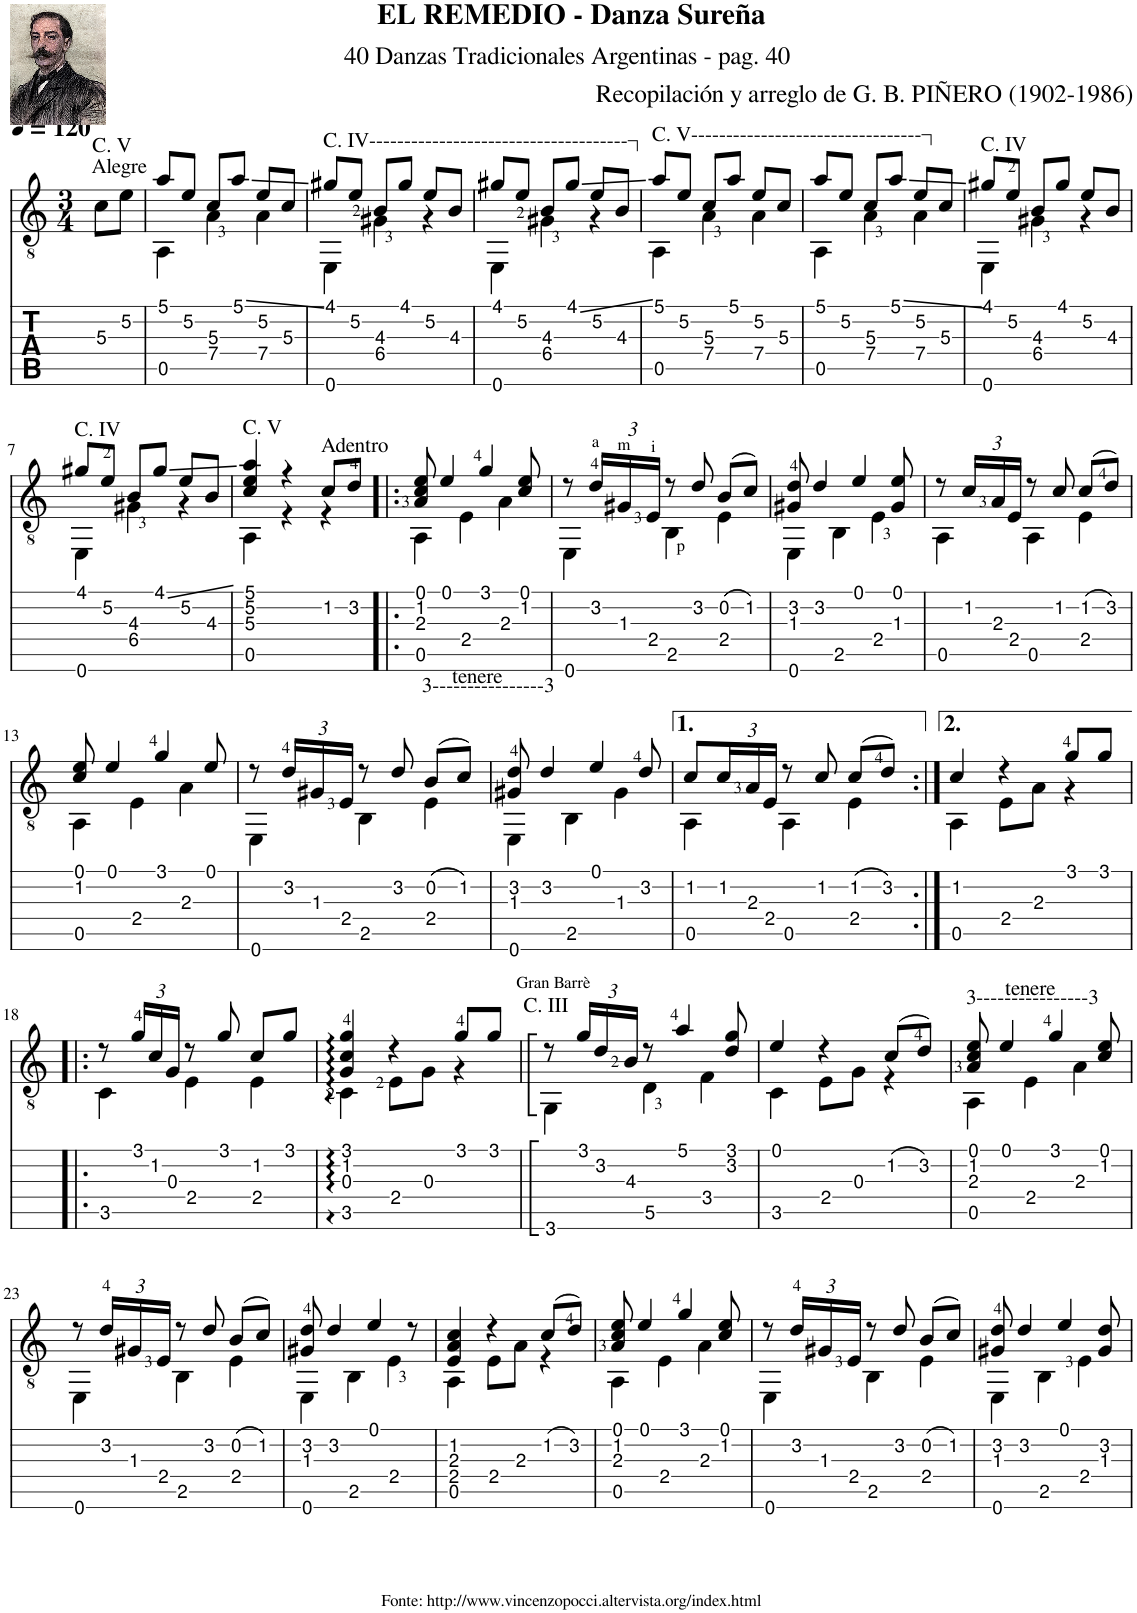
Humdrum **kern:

**kern	**kern
*part1	*part1
*staff2	*staff1
*I"Guitar	*
*I'Guit.	*
*stria6	*
*	*clefGv2
*k[]	*k[]
*M3/4	*M3/4
*MM120	*MM120
=	=
!	!LO:TX:a:t=Alegre
8cL	8c\L
8eJ	8e\J
=1	=1
*^	*^
!	!	!LO:TX:a:t=C. V	!
8aL	4AA	8a/L	4AA\
8eJ	.	8e/J	.
8cL	4A	8c/L	4A\
8aJ	.	8a/J	.
8eL	4A	8e/L	4A\
8cJ	.	8c/J	.
=2	=2	=2	=2
!	!	!LO:TX:a:t=C. IV-------------------------------------┐	!
8g#L	4EE	8g#X/L	4EE\
8eJ	.	8e/J	.
8BL	4G#	8B/L	4G#X\
8g#J	.	8g#/J	.
8eL	4r	8e/L	4r
8BJ	.	8B/J	.
=3	=3	=3	=3
8g#XL	4EE	8g#X/L	4EE\
8eJ	.	8e/J	.
8BL	4G#X	8B/L	4G#X\
8g#J	.	8g#/J	.
8eL	4r	8e/L	4r
8BJ	.	8B/J	.
=4	=4	=4	=4
!	!	!LO:TX:a:t=C. V---------------------------------┐	!
8aL	4AA	8a/L	4AA\
8eJ	.	8e/J	.
8cL	4A	8c/L	4A\
8aJ	.	8a/J	.
8eL	4A	8e/L	4A\
8cJ	.	8c/J	.
=5	=5	=5	=5
8aL	4AA	8a/L	4AA\
8eJ	.	8e/J	.
8cL	4A	8c/L	4A\
8aJ	.	8a/J	.
8eL	4A	8e/L	4A\
8cJ	.	8c/J	.
=6	=6	=6	=6
!	!	!LO:TX:a:t=C. IV	!
8g#XL	4EE	8g#X/L	4EE\
8eJ	.	8e/J	.
8BL	4G#X	8B/L	4G#X\
8g#J	.	8g#/J	.
8eL	4r	8e/L	4r
8BJ	.	8B/J	.
!!LO:LB:g=z	!!
=7	=7	=7	=7
!	!	!LO:TX:a:t=C. IV	!
8g#XL	4EE	8g#X/L	4EE\
8eJ	.	8e/J	.
8BL	4G#X	8B/L	4G#X\
8g#J	.	8g#/J	.
8eL	4r	8e/L	4r
8BJ	.	8B/J	.
=8	=8	=8	=8
!	!	!LO:TX:a:t=C. V	!
4c 4e 4a	4AA	4c/ 4e/ 4a/	4AA\
4r	4r	4r	4r
!	!	!LO:TX:a:t=Adentro	!
8cL	4r	8c/L	4r
8dJ	.	8d/J	.
=9!|:	=9!|:	=9!|:	=9!|:
!LO:TX:b:t=3----------------3	!	!	!
8A 8c 8e	4AA	8A/ 8c/ 8e/	4AA\
4e	.	4e/	.
!	!LO:TX:b:t=tenere	!	!
.	4E	.	4E\
4g	.	4g/	.
.	4A	.	4A\
8c 8e	.	8c/ 8e/	.
=10	=10	=10	=10
8r	4EE	8r	4EE\
*Xbrackettup	*	*Xbrackettup	*
24dLL	.	24d/LL	.
24G#	.	24G#X/	.
24EJJ	.	24E/JJ	.
8r	4BB	8r	4BB\
8d	.	8d/	.
8BL	4E	(8B/L	4E\
8cJ	.	8c/J)	.
=11	=11	=11	=11
8G# 8d	4EE	8G#X/ 8d/	4EE\
4d	.	4d/	.
.	4BB	.	4BB\
4e	.	4e/	.
.	4E	.	4E\
8G# 8e	.	8G#/ 8e/	.
=12	=12	=12	=12
8r	4AA	8r	4AA\
24cLL	.	24c/LL	.
24A	.	24A/	.
24EJJ	.	24E/JJ	.
8r	4AA	8r	4AA\
8c	.	8c/	.
8cL	4E	(8c/L	4E\
8dJ	.	8d/J)	.
!!LO:LB:g=z	!!
=13	=13	=13	=13
8c 8e	4AA	8c/ 8e/	4AA\
4e	.	4e/	.
.	4E	.	4E\
4g	.	4g/	.
.	4A	.	4A\
8e	.	8e/	.
=14	=14	=14	=14
8r	4EE	8r	4EE\
24dLL	.	24d/LL	.
24G#X	.	24G#X/	.
24EJJ	.	24E/JJ	.
8r	4BB	8r	4BB\
8d	.	8d/	.
8BL	4E	(8B/L	4E\
8cJ	.	8c/J)	.
=15	=15	=15	=15
8G# 8d	4EE	8G#X/ 8d/	4EE\
4d	.	4d/	.
.	4BB	.	4BB\
4e	.	4e/	.
.	4G#	.	4G#\
8d	.	8d/	.
=16	=16	=16	=16
8cL	4AA	8c/L	4AA\
24cL	.	24c/L	.
24A	.	24A/	.
24EJJ	.	24E/JJ	.
8r	4AA	8r	4AA\
8c	.	8c/	.
8cL	4E	(8c/L	4E\
8dJ	.	8d/J)	.
=17:|!	=17:|!	=17:|!	=17:|!
4c	4AA	4c/	4AA\
4r	8EL	4r	8E\L
.	8AJ	.	8A\J
8gL	4r	8g/L	4r
8gJ	.	8g/J	.
!!LO:LB:g=z	!!
=18!|:	=18!|:	=18!|:	=18!|:
8r	4C	8r	4C\
24gLL	.	24g/LL	.
24c	.	24c/	.
24GJJ	.	24G/JJ	.
8r	4E	8r	4E\
8g	.	8g/	.
8cL	4E	8c/L	4E\
8gJ	.	8g/J	.
=19	=19	=19	=19
4G: 4c: 4g:	4C:	4G/:: 4c/:: 4g/::	4C::\
4r	8EL	4r	8E\L
.	8GJ	.	8G\J
8gL	4r	8g/L	4r
8gJ	.	8g/J	.
=20	=20	=20	=20
!	!	!LO:TX:a:t=C. III	!
!	!	!LO:TX:a:t=Gran Barrè	!
8r	4GG::	8r	4GG::\
24gLL	.	24g/LL	.
24d	.	24d/	.
24BJJ	.	24B/JJ	.
8r	4D	8r	4D\
4a	.	4a/	.
.	4F	.	4F\
8d 8g	.	8d/ 8g/	.
=21	=21	=21	=21
4e	4C	4e/	4C\
4r	8EL	4r	8E\L
.	8GJ	.	8G\J
8cL	4r	(8c/L	4r
8dJ	.	8d/J)	.
=22	=22	=22	=22
!	!	!LO:TX:a:t=3----------------3	!
8A 8c 8e	4AA	8A/ 8c/ 8e/	4AA\
!	!	!LO:TX:a:t=tenere	!
4e	.	4e/	.
.	4E	.	4E\
4g	.	4g/	.
.	4A	.	4A\
8c 8e	.	8c/ 8e/	.
!!LO:LB:g=z	!!
=23	=23	=23	=23
8r	4EE	8r	4EE\
24dLL	.	24d/LL	.
24G#	.	24G#X/	.
24EJJ	.	24E/JJ	.
8r	4BB	8r	4BB\
8d	.	8d/	.
8BL	4E	(8B/L	4E\
8cJ	.	8c/J)	.
=24	=24	=24	=24
8G# 8d	4EE	8G#X/ 8d/	4EE\
4d	.	4d/	.
.	4BB	.	4BB\
4e	.	4e/	.
.	4E	.	4E\
8r	.	8r	.
=25	=25	=25	=25
4E 4A 4c	4AA	4E/ 4A/ 4c/	4AA\
4r	8EL	4r	8E\L
.	8AJ	.	8A\J
8cL	4r	(8c/L	4r
8dJ	.	8d/J)	.
=26	=26	=26	=26
8A 8c 8e	4AA	8A/ 8c/ 8e/	4AA\
4e	.	4e/	.
.	4E	.	4E\
4g	.	4g/	.
.	4A	.	4A\
8c 8e	.	8c/ 8e/	.
=27	=27	=27	=27
8r	4EE	8r	4EE\
24dLL	.	24d/LL	.
24G#	.	24G#X/	.
24EJJ	.	24E/JJ	.
8r	4BB	8r	4BB\
8d	.	8d/	.
8BL	4E	(8B/L	4E\
8cJ	.	8c/J)	.
=28	=28	=28	=28
8G# 8d	4EE	8G#X/ 8d/	4EE\
4d	.	4d/	.
.	4BB	.	4BB\
4e	.	4e/	.
.	4E	.	4E\
8G# 8d	.	8G#/ 8d/	.
*v	*v	*	*
*	*v	*v
=	=
*-	*-
